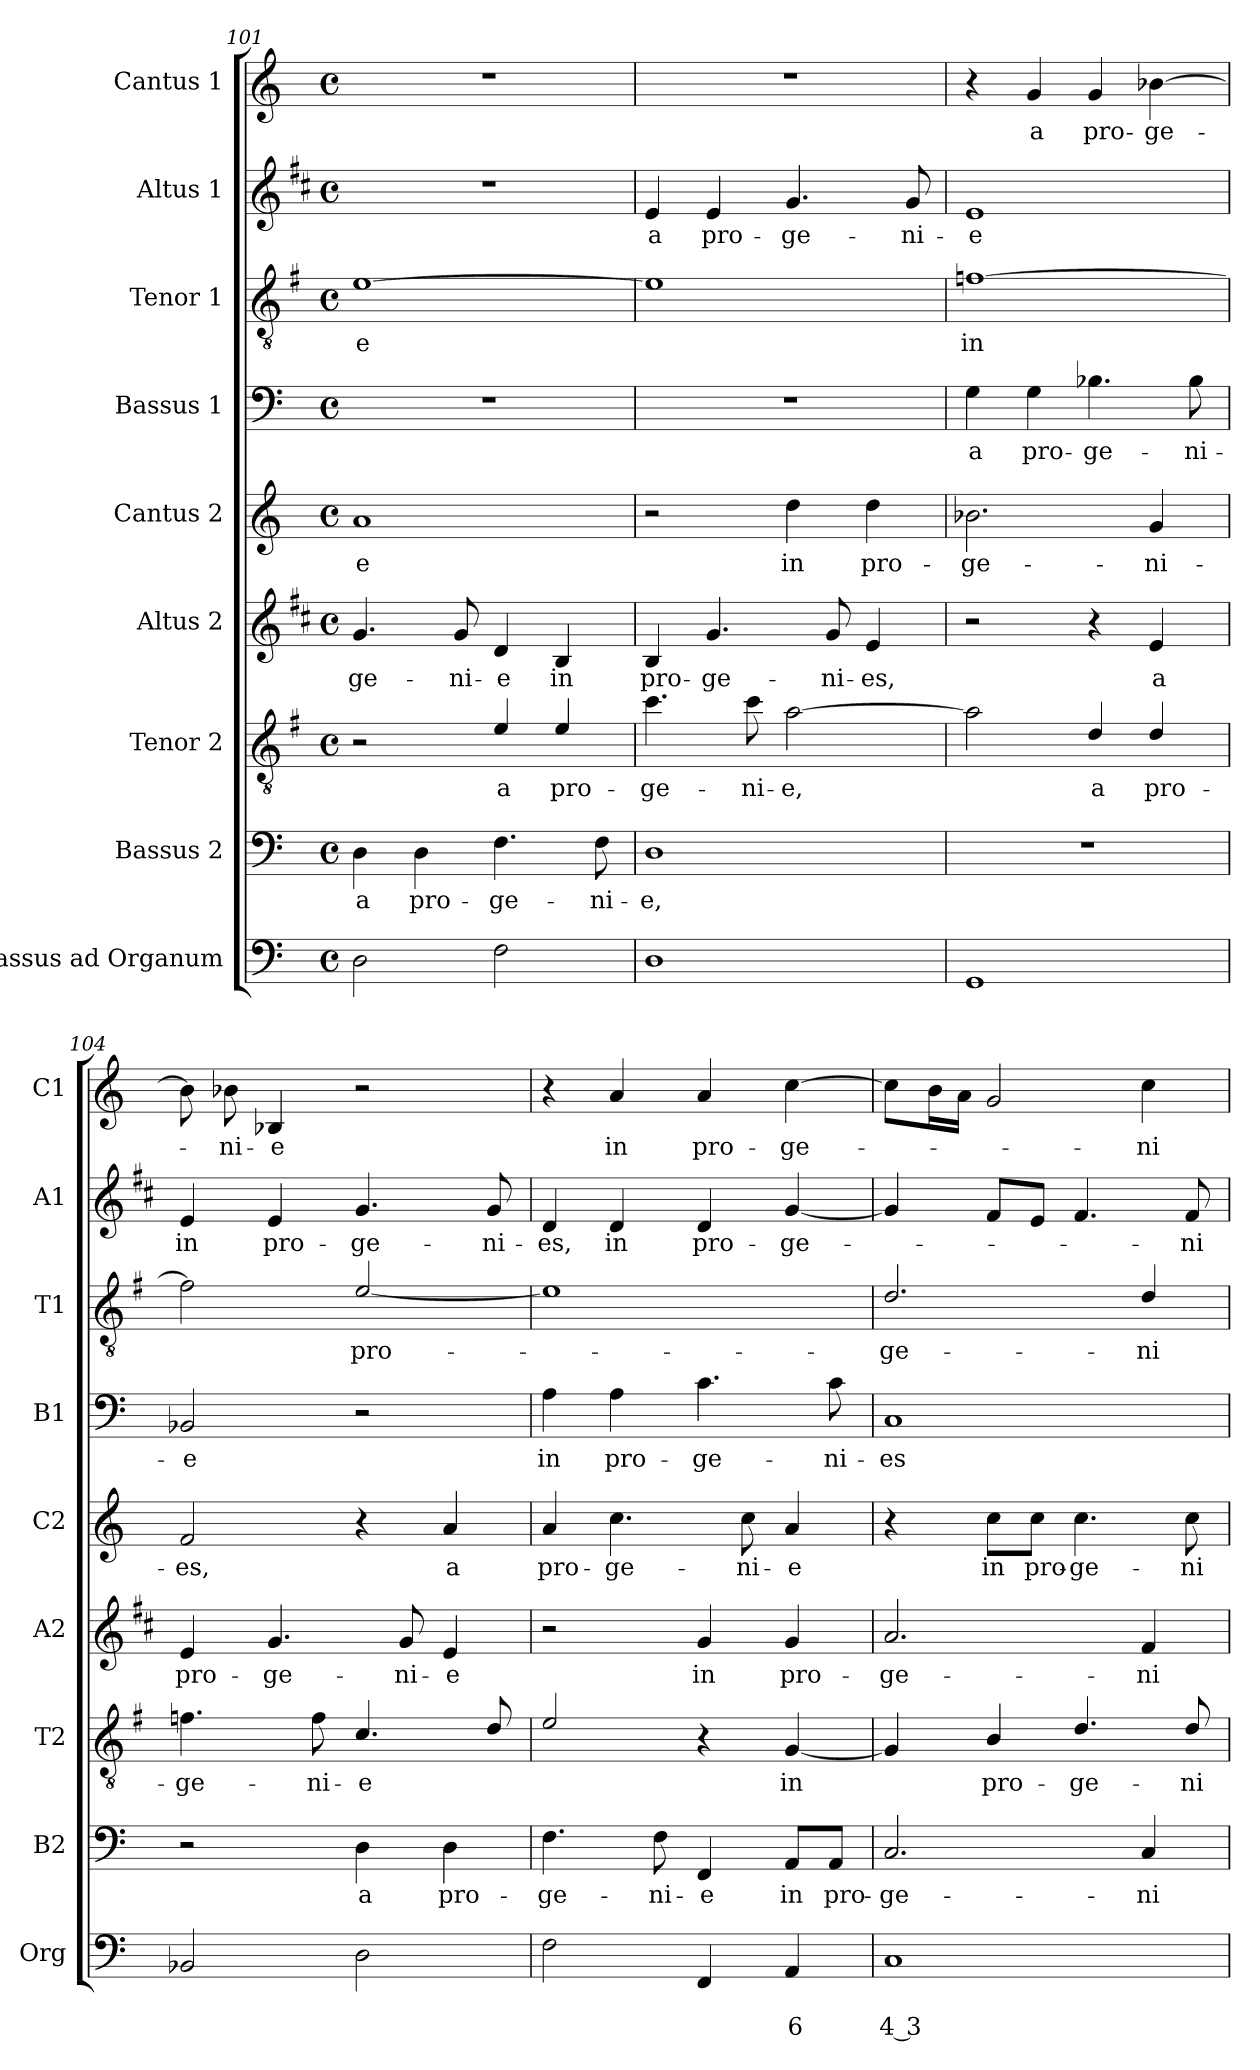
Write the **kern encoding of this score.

**kern	**text	**text	**kern	**text	**kern	**text	**kern	**text	**kern	**text	**kern	**text	**kern	**text	**kern	**text	**kern	**text
*part9	*part9	*part9	*part8	*part8	*part7	*part7	*part6	*part6	*part5	*part5	*part4	*part4	*part3	*part3	*part2	*part2	*part1	*part1
*staff9	*staff9	*staff9	*staff8	*staff8	*staff7	*staff7	*staff6	*staff6	*staff5	*staff5	*staff4	*staff4	*staff3	*staff3	*staff2	*staff2	*staff1	*staff1
*I"Bassus ad Organum	*	*	*I"Bassus 2	*	*I"Tenor 2	*	*I"Altus 2	*	*I"Cantus 2	*	*I"Bassus 1	*	*I"Tenor 1	*	*I"Altus 1	*	*I"Cantus 1	*
*I'Org	*	*	*I'B2	*	*I'T2	*	*I'A2	*	*I'C2	*	*I'B1	*	*I'T1	*	*I'A1	*	*I'C1	*
!!LO:LB:g=z
*clefF4	*	*	*clefF4	*	*clefGv2	*	*clefG2	*	*clefG2	*	*clefF4	*	*clefGv2	*	*clefG2	*	*clefG2	*
*	*	*	*	*	*ITrd4c7	*	*ITrd1c2	*	*	*	*	*	*ITrd4c7	*	*ITrd1c2	*	*	*
*k[]	*	*	*k[]	*	*k[]	*	*k[]	*	*k[]	*	*k[]	*	*k[]	*	*k[]	*	*k[]	*
*C:	*	*	*C:	*	*C:	*	*C:	*	*C:	*	*C:	*	*C:	*	*C:	*	*C:	*
*M4/4	*	*	*M4/4	*	*M4/4	*	*M4/4	*	*M4/4	*	*M4/4	*	*M4/4	*	*M4/4	*	*M4/4	*
*met(c)	*	*	*met(c)	*	*met(c)	*	*met(c)	*	*met(c)	*	*met(c)	*	*met(c)	*	*met(c)	*	*met(c)	*
=101	=101	=101	=101	=101	=101	=101	=101	=101	=101	=101	=101	=101	=101	=101	=101	=101	=101	=101
!	!	!	!	!LO:LY:b	!	!	!	!LO:LY:b	!	!LO:LY:b	!	!	!	!LO:LY:b	!	!	!	!
2D\	.	.	4D\	a	2r	.	4.f/	-ge-	1a	-e	1r	.	[1A	-e	1r	.	1r	.
!	!	!	!	!LO:LY:b	!	!	!	!	!	!	!	!	!	!	!	!	!	!
.	.	.	4D\	pro-	.	.	.	.	.	.	.	.	.	.	.	.	.	.
!	!	!	!	!	!	!	!	!LO:LY:b	!	!	!	!	!	!	!	!	!	!
.	.	.	.	.	.	.	8f/	-ni-	.	.	.	.	.	.	.	.	.	.
!	!	!	!	!LO:LY:b	!	!LO:LY:b	!	!LO:LY:b	!	!	!	!	!	!	!	!	!	!
2F\	.	.	4.F\	-ge-	4A/	a	4c/	-e	.	.	.	.	.	.	.	.	.	.
!	!	!	!	!	!	!LO:LY:b	!	!LO:LY:b	!	!	!	!	!	!	!	!	!	!
.	.	.	.	.	4A/	pro-	4A/	in	.	.	.	.	.	.	.	.	.	.
!	!	!	!	!LO:LY:b	!	!	!	!	!	!	!	!	!	!	!	!	!	!
.	.	.	8F\	-ni-	.	.	.	.	.	.	.	.	.	.	.	.	.	.
=102	=102	=102	=102	=102	=102	=102	=102	=102	=102	=102	=102	=102	=102	=102	=102	=102	=102	=102
!	!	!	!	!LO:LY:b	!	!LO:LY:b	!	!LO:LY:b	!	!	!	!	!	!	!	!LO:LY:b	!	!
1D	.	.	1D	-e,	4.f\	-ge-	4A/	pro-	2r	.	1r	.	1A]	.	4d/	a	1r	.
!	!	!	!	!	!	!	!	!LO:LY:b	!	!	!	!	!	!	!	!LO:LY:b	!	!
.	.	.	.	.	.	.	4.f/	-ge-	.	.	.	.	.	.	4d/	pro-	.	.
!	!	!	!	!	!	!LO:LY:b	!	!	!	!	!	!	!	!	!	!	!	!
.	.	.	.	.	8f\	-ni-	.	.	.	.	.	.	.	.	.	.	.	.
!	!	!	!	!	!	!LO:LY:b	!	!	!	!LO:LY:b	!	!	!	!	!	!LO:LY:b	!	!
.	.	.	.	.	[2d\	-e,	.	.	4dd\	in	.	.	.	.	4.f/	-ge-	.	.
!	!	!	!	!	!	!	!	!LO:LY:b	!	!	!	!	!	!	!	!	!	!
.	.	.	.	.	.	.	8f/	-ni-	.	.	.	.	.	.	.	.	.	.
!	!	!	!	!	!	!	!	!LO:LY:b	!	!LO:LY:b	!	!	!	!	!	!	!	!
.	.	.	.	.	.	.	4d/	-es,	4dd\	pro-	.	.	.	.	.	.	.	.
!	!	!	!	!	!	!	!	!	!	!	!	!	!	!	!	!LO:LY:b	!	!
.	.	.	.	.	.	.	.	.	.	.	.	.	.	.	8f/	-ni-	.	.
=103	=103	=103	=103	=103	=103	=103	=103	=103	=103	=103	=103	=103	=103	=103	=103	=103	=103	=103
!	!	!	!	!	!	!	!	!	!	!LO:LY:b	!	!LO:LY:b	!	!LO:LY:b	!	!LO:LY:b	!	!
1GG	.	.	1r	.	2d\]	.	2r	.	2.b-X\	-ge-	4G\	a	[1B-X	in	1d	-e	4r	.
!	!	!	!	!	!	!	!	!	!	!	!	!LO:LY:b	!	!	!	!	!	!LO:LY:b
.	.	.	.	.	.	.	.	.	.	.	4G\	pro-	.	.	.	.	4g/	a
!	!	!	!	!	!	!LO:LY:b	!	!	!	!	!	!LO:LY:b	!	!	!	!	!	!LO:LY:b
.	.	.	.	.	4G/	a	4r	.	.	.	4.B-X\	-ge-	.	.	.	.	4g/	pro-
!	!	!	!	!	!	!LO:LY:b	!	!LO:LY:b	!	!LO:LY:b	!	!	!	!	!	!	!	!LO:LY:b
.	.	.	.	.	4G/	pro-	4d/	a	4g/	-ni-	.	.	.	.	.	.	[4b-X\	-ge-
!	!	!	!	!	!	!	!	!	!	!	!	!LO:LY:b	!	!	!	!	!	!
.	.	.	.	.	.	.	.	.	.	.	8B-\	-ni-	.	.	.	.	.	.
=104	=104	=104	=104	=104	=104	=104	=104	=104	=104	=104	=104	=104	=104	=104	=104	=104	=104	=104
!	!	!	!	!	!	!LO:LY:b	!	!LO:LY:b	!	!LO:LY:b	!	!LO:LY:b	!	!	!	!LO:LY:b	!	!
2BB-X/	.	.	2r	.	4.B-X\	-ge-	4d/	pro-	2f/	-es,	2BB-X/	-e	2B-\]	.	4d/	in	8b-\]	.
!	!	!	!	!	!	!	!	!	!	!	!	!	!	!	!	!	!	!LO:LY:b
.	.	.	.	.	.	.	.	.	.	.	.	.	.	.	.	.	8b-X\	-ni-
!	!	!	!	!	!	!	!	!LO:LY:b	!	!	!	!	!	!	!	!LO:LY:b	!	!LO:LY:b
.	.	.	.	.	.	.	4.f/	-ge-	.	.	.	.	.	.	4d/	pro-	4B-X/	-e
!	!	!	!	!	!	!LO:LY:b	!	!	!	!	!	!	!	!	!	!	!	!
.	.	.	.	.	8B-\	-ni-	.	.	.	.	.	.	.	.	.	.	.	.
!	!	!	!	!LO:LY:b	!	!LO:LY:b	!	!	!	!	!	!	!	!LO:LY:b	!	!LO:LY:b	!	!
2D\	.	.	4D\	a	4.F/	-e	.	.	4r	.	2r	.	[2A/	pro-	4.f/	-ge-	2r	.
!	!	!	!	!	!	!	!	!LO:LY:b	!	!	!	!	!	!	!	!	!	!
.	.	.	.	.	.	.	8f/	-ni-	.	.	.	.	.	.	.	.	.	.
!	!	!	!	!LO:LY:b	!	!	!	!LO:LY:b	!	!LO:LY:b	!	!	!	!	!	!	!	!
.	.	.	4D\	pro-	.	.	4d/	-e	4a/	a	.	.	.	.	.	.	.	.
!	!	!	!	!	!	!	!	!	!	!	!	!	!	!	!	!LO:LY:b	!	!
.	.	.	.	.	8G/	.	.	.	.	.	.	.	.	.	8f/	-ni-	.	.
=105	=105	=105	=105	=105	=105	=105	=105	=105	=105	=105	=105	=105	=105	=105	=105	=105	=105	=105
!	!	!	!	!LO:LY:b	!	!	!	!	!	!LO:LY:b	!	!LO:LY:b	!	!	!	!LO:LY:b	!	!
2F\	.	.	4.F\	-ge-	2A/	.	2r	.	4a/	pro-	4A\	in	1A]	.	4c/	-es,	4r	.
!	!	!	!	!	!	!	!	!	!	!LO:LY:b	!	!LO:LY:b	!	!	!	!LO:LY:b	!	!LO:LY:b
.	.	.	.	.	.	.	.	.	4.cc\	-ge-	4A\	pro-	.	.	4c/	in	4a/	in
!	!	!	!	!LO:LY:b	!	!	!	!	!	!	!	!	!	!	!	!	!	!
.	.	.	8F\	-ni-	.	.	.	.	.	.	.	.	.	.	.	.	.	.
!	!	!	!	!LO:LY:b	!	!	!	!LO:LY:b	!	!	!	!LO:LY:b	!	!	!	!LO:LY:b	!	!LO:LY:b
4FF/	.	.	4FF/	-e	4r	.	4f/	in	.	.	4.c\	-ge-	.	.	4c/	pro-	4a/	pro-
!	!	!	!	!	!	!	!	!	!	!LO:LY:b	!	!	!	!	!	!	!	!
.	.	.	.	.	.	.	.	.	8cc\	-ni-	.	.	.	.	.	.	.	.
!	!	!LO:LY:b	!	!LO:LY:b	!	!LO:LY:b	!	!LO:LY:b	!	!LO:LY:b	!	!	!	!	!	!LO:LY:b	!	!LO:LY:b
4AA/	.	6	8AA/L	in	[4C/	in	4f/	pro-	4a/	-e	.	.	.	.	[4f/	-ge-	[4cc\	-ge-
!	!	!	!	!LO:LY:b	!	!	!	!	!	!	!	!LO:LY:b	!	!	!	!	!	!
.	.	.	8AA/J	pro-	.	.	.	.	.	.	8c\	-ni-	.	.	.	.	.	.
=106	=106	=106	=106	=106	=106	=106	=106	=106	=106	=106	=106	=106	=106	=106	=106	=106	=106	=106
!	!	!LO:LY:b	!	!LO:LY:b	!	!	!	!LO:LY:b	!	!	!	!LO:LY:b	!	!LO:LY:b	!	!	!	!
1C	.	4 3	2.C/	-ge-	4C/]	.	2.g/	-ge-	4r	.	1C	-es	2.G/	-ge-	4f/]	.	8cc\L]	.
.	.	.	.	.	.	.	.	.	.	.	.	.	.	.	.	.	16b\L	.
.	.	.	.	.	.	.	.	.	.	.	.	.	.	.	.	.	16a\JJ	.
!	!	!	!	!	!	!LO:LY:b	!	!	!	!LO:LY:b	!	!	!	!	!	!	!	!
.	.	.	.	.	4E/	pro-	.	.	8cc\L	in	.	.	.	.	8e/L	.	2g/	.
!	!	!	!	!	!	!	!	!	!	!LO:LY:b	!	!	!	!	!	!	!	!
.	.	.	.	.	.	.	.	.	8cc\J	pro-	.	.	.	.	8d/J	.	.	.
!	!	!	!	!	!	!LO:LY:b	!	!	!	!LO:LY:b	!	!	!	!	!	!	!	!
.	.	.	.	.	4.G/	-ge-	.	.	4.cc\	-ge-	.	.	.	.	4.e/	.	.	.
!	!	!	!	!LO:LY:b	!	!	!	!LO:LY:b	!	!	!	!	!	!LO:LY:b	!	!	!	!LO:LY:b
.	.	.	4C/	-ni-	.	.	4e/	-ni-	.	.	.	.	4G/	-ni-	.	.	4cc\	-ni-
!	!	!	!	!	!	!LO:LY:b	!	!	!	!LO:LY:b	!	!	!	!	!	!LO:LY:b	!	!
.	.	.	.	.	8G/	-ni-	.	.	8cc\	-ni-	.	.	.	.	8e/	-ni-	.	.
=	=	=	=	=	=	=	=	=	=	=	=	=	=	=	=	=	=	=
*-	*-	*-	*-	*-	*-	*-	*-	*-	*-	*-	*-	*-	*-	*-	*-	*-	*-	*-
